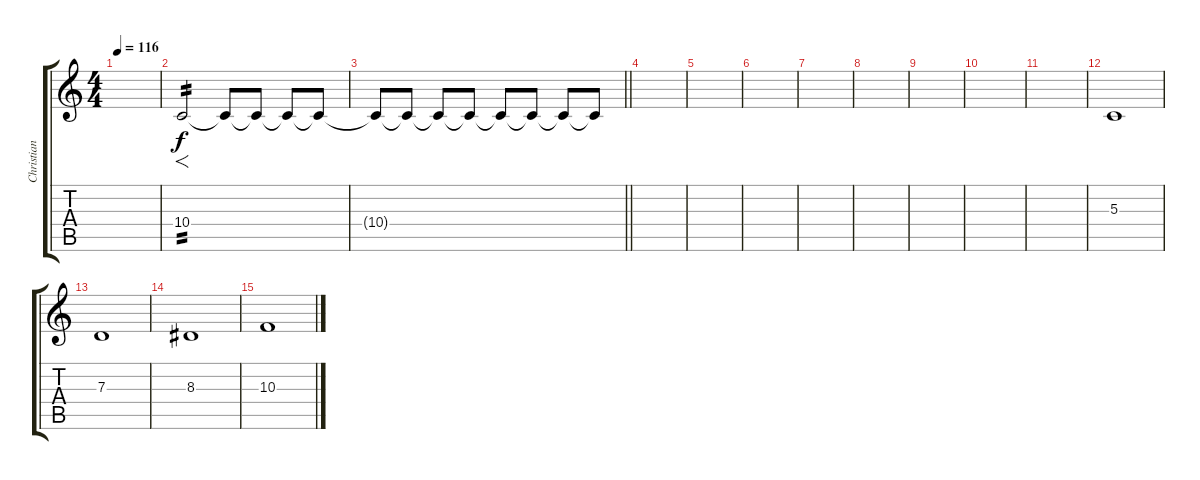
\track ("Christian Lorenz [Flake]" "Christian ") {instrument choiraahs}
\staff {score tabs}
\tuning (E4 B3 G3 D3 A2 E2) {hide}
\ts (4 4)
\tempo 116
\clef g2
\ks c
|
10.4.2{f tp 2 volume 14 instrument lead1square} 10.4{t}.8{volume 3} 10.4{t}.8 10.4{t}.8 10.4{t}.8 |
\barLineRight lightlight
10.4{t}.8 10.4{t}.8 10.4{t}.8 10.4{t}.8 10.4{t}.8 10.4{t}.8 10.4{t}.8 10.4{t}.8 |
|
|
|
|
|
|
|
|
5.3.1{volume 11 instrument choiraahs} |
7.3.1 |
8.3.1 |
10.3.1
